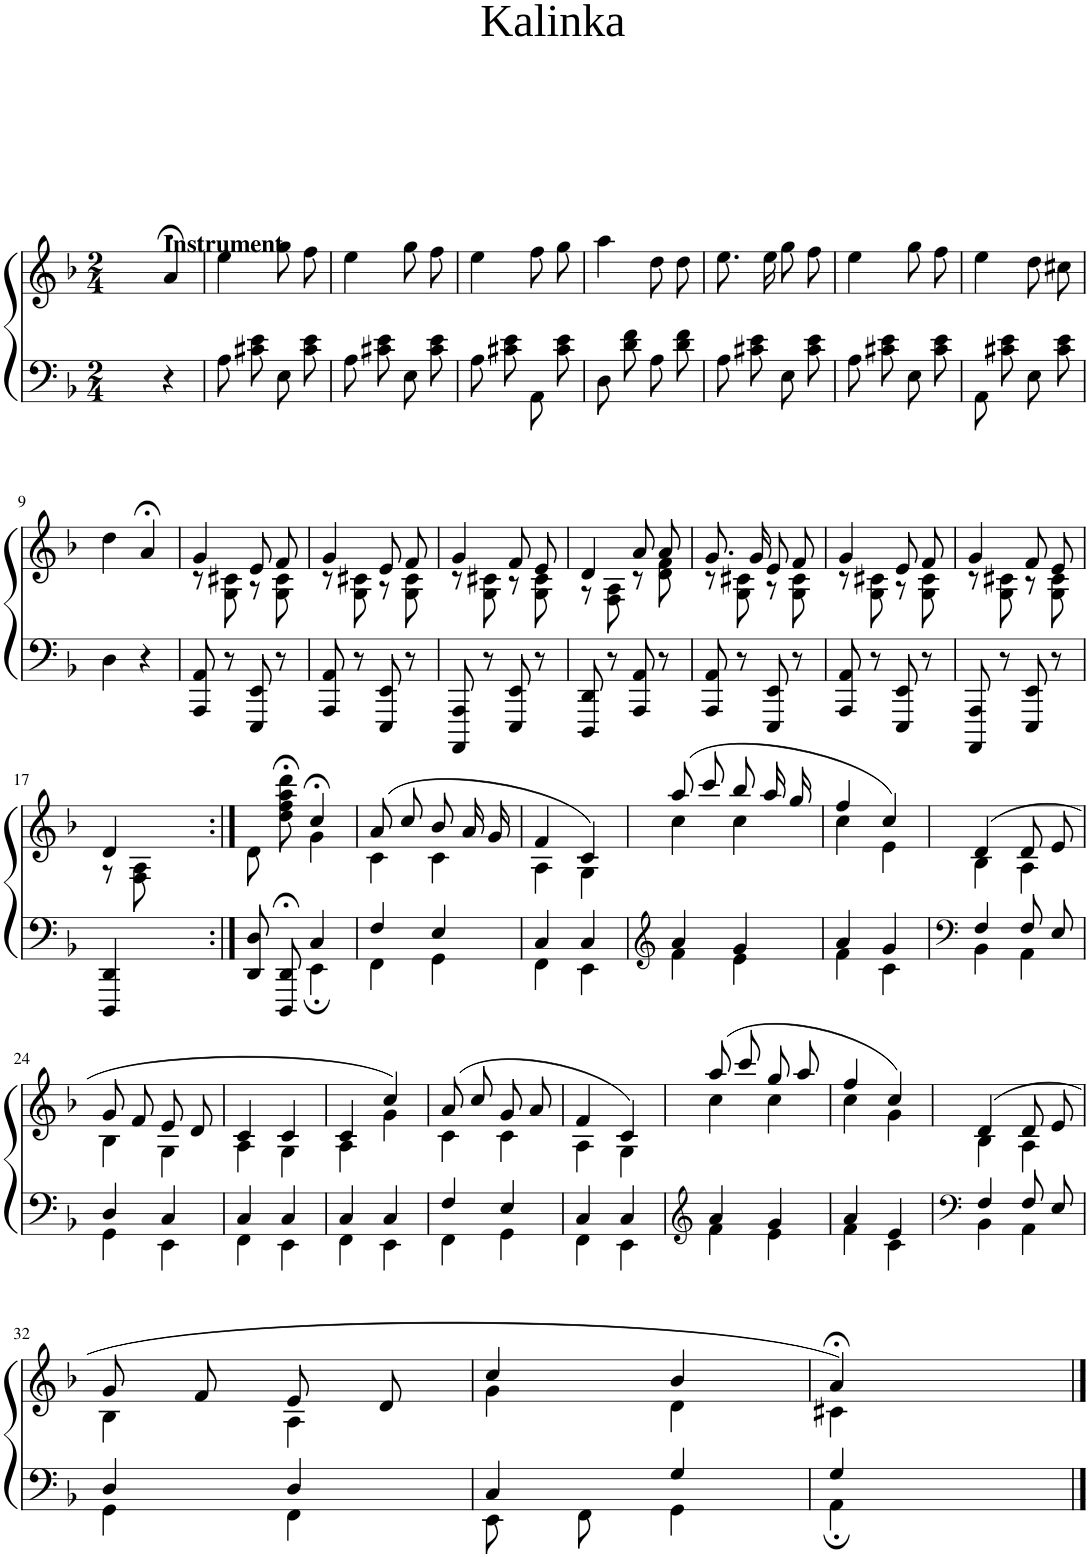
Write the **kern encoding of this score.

**kern	**kern
*part1	*part1
*staff2	*staff1
*I"P1	*
*clefF4	*clefG2
*k[b-]	*k[b-]
*d:	*d:
*M2/4	*M2/4
=1	=1
4ryy	4ryy
!	!LO:TX:a:B:t=Instrument
4r	4a;</
=2	=2
8A\L	4ee\
8c#X\ 8e\J	.
8E\L	8gg\L
8c#\ 8e\J	8ff\J
=3	=3
8A\L	4ee\
8c#X\ 8e\J	.
8E\L	8gg\L
8c#\ 8e\J	8ff\J
=4	=4
8A\L	4ee\
8c#X\ 8e\J	.
8AA\L	8ff\L
8c#\ 8e\J	8gg\J
=5	=5
8D\L	4aa\
8d\ 8f\J	.
8A\L	8dd\L
8d\ 8f\J	8dd\J
=6	=6
8A\L	8.ee\L
8c#X\ 8e\J	.
.	16ee\Jk
8E\L	8gg\L
8c#\ 8e\J	8ff\J
=7	=7
8A\L	4ee\
8c#X\ 8e\J	.
8E\L	8gg\L
8c#\ 8e\J	8ff\J
=8	=8
8AA\L	4ee\
8c#X\ 8e\J	.
8E\L	8dd\L
8c#\ 8e\J	8cc#X\J
!!LO:LB:g=z
=9	=9
4D\	4dd\
4r	4a;</
=10	=10
*	*^
8AAA/ 8AA/	4g/	8r
8r	.	8G\ 8c#X\
8EEE/ 8EE/	8e/L	8r
8r	8f/J	8G\ 8c#\
=11	=11	=11
8AAA/ 8AA/	4g/	8r
8r	.	8G\ 8c#X\
8EEE/ 8EE/	8e/L	8r
8r	8f/J	8G\ 8c#\
=12	=12	=12
8AAAA/ 8AAA/	4g/	8r
8r	.	8G\ 8c#X\
8EEE/ 8EE/	8f/L	8r
8r	8e/J	8G\ 8c#\
=13	=13	=13
8DDD/ 8DD/	4d/	8r
8r	.	8F\ 8A\
8AAA/ 8AA/	8a/L	8r
8r	8a/J	8d\ 8f\
=14	=14	=14
8AAA/ 8AA/	8.g/L	8r
8r	.	8G\ 8c#X\
.	16g/Jk	.
8EEE/ 8EE/	8e/L	8r
8r	8f/J	8G\ 8c#\
=15	=15	=15
8AAA/ 8AA/	4g/	8r
8r	.	8G\ 8c#X\
8EEE/ 8EE/	8e/L	8r
8r	8f/J	8G\ 8c#\
=16	=16	=16
8AAAA/ 8AAA/	4g/	8r
8r	.	8G\ 8c#X\
8EEE/ 8EE/	8f/L	8r
8r	8e/J	8G\ 8c#\
!!LO:LB:g=z	!!
=17	=17	=17
4DDD/ 4DD/	4d/	8r
.	.	8F\ 8A\
4ryy	4ryy	4ryy
=18:|!	=18:|!	=18:|!
*^	*	*
8DD/ 8D/L	4ryy	8d\L	4ryy
8DDD;</ 8DD;</J	.	8dd;<\ 8ff;<\ 8aa;<\ 8ddd;<\J	.
4C/	4EE;\	4cc;</	4g\
=19	=19	=19	=19
4F/	4FF\	(8a/L	4c\
.	.	8cc/J	.
4E/	4GG\	8b-/L	4c\
.	.	16a/L	.
.	.	16g/JJ	.
=20	=20	=20	=20
4C/	4FF\	4f/	4A\
4C/	4EE\	4c/)	4G\
=21	=21	=21	=21
*clefG2	*	*	*
4a/	4f\	(8aa/L	4cc\
.	.	8ccc/J	.
4g/	4e\	8bb-/L	4cc\
.	.	16aa/L	.
.	.	16gg/JJ	.
=22	=22	=22	=22
4a/	4f\	4ff/	4cc\
4g/	4c\	4cc/)	4e\
=23	=23	=23	=23
*clefF4	*	*	*
4F/	4BB-\	(4d/	4B-\
8F/L	4AA\	8d/L	4A\
8E/J	.	8e/J	.
!!LO:LB:g=z	!!
=24	=24	=24	=24
4D/	4GG\	8g/L	4B-\
.	.	8f/J	.
4C/	4EE\	8e/L	4G\
.	.	8d/J	.
=25	=25	=25	=25
4C/	4FF\	4c/	4A\
4C/	4EE\	4c/	4G\
=26	=26	=26	=26
4C/	4FF\	4c/	4A\
4C/	4EE\	4cc/)	4g\
=27	=27	=27	=27
4F/	4FF\	(8a/L	4c\
.	.	8cc/J	.
4E/	4GG\	8g/L	4c\
.	.	8a/J	.
=28	=28	=28	=28
4C/	4FF\	4f/	4A\
4C/	4EE\	4c/)	4G\
=29	=29	=29	=29
*clefG2	*	*	*
4a/	4f\	(8aa/L	4cc\
.	.	8ccc/J	.
4g/	4e\	8gg/L	4cc\
.	.	8aa/J	.
=30	=30	=30	=30
4a/	4f\	4ff/	4cc\
4e/	4c\	4cc/)	4g\
=31	=31	=31	=31
*clefF4	*	*	*
4F/	4BB-\	(4d/	4B-\
8F/L	4AA\	8d/L	4A\
8E/J	.	8e/J	.
!!LO:LB:g=z	!!
=32	=32	=32	=32
4D/	4GG\	8g/L	4B-\
.	.	8f/J	.
4D/	4FF\	8e/L	4A\
.	.	8d/J	.
=33	=33	=33	=33
4C/	8EE\L	4cc/	4g\
.	8FF\J	.	.
4G/	4GG\	4b-/	4d\
=34	=34	=34	=34
4G/	4AA;\	4a;</)	4c#X\
4ryy	4ryy	4ryy	4ryy
*v	*v	*	*
*	*v	*v
==	==
*-	*-
